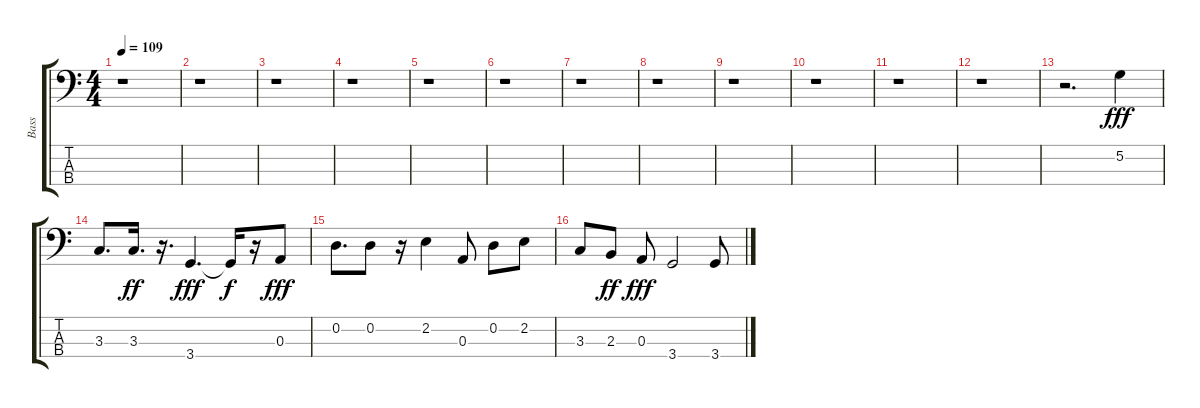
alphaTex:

\track ("Bass" "Bass") {instrument acousticguitarnylon}
\staff {score tabs}
\tuning (G2 D2 A1 E1) {hide}
\ts (4 4)
\tempo 109
\clef f4
\ks c
r.1{dy fff instrument acousticguitarnylon} |
r.1 |
r.1 |
r.1 |
r.1 |
r.1 |
r.1 |
r.1 |
r.1 |
r.1 |
r.1 |
r.1 |
r.2{d} 5.2.4 |
3.3.8{d} 3.3.16{d dy ff} r.16{d} 3.4.4{d dy fff} 3.4{t}.16{dy f} r.16 0.3.8{dy fff} |
0.2.8{d} 0.2.8 r.16 2.2.4 0.3.8 0.2.8 2.2.8 |
3.3.8 2.3.8{dy ff} 0.3.8{dy fff} 3.4.2 3.4.8
